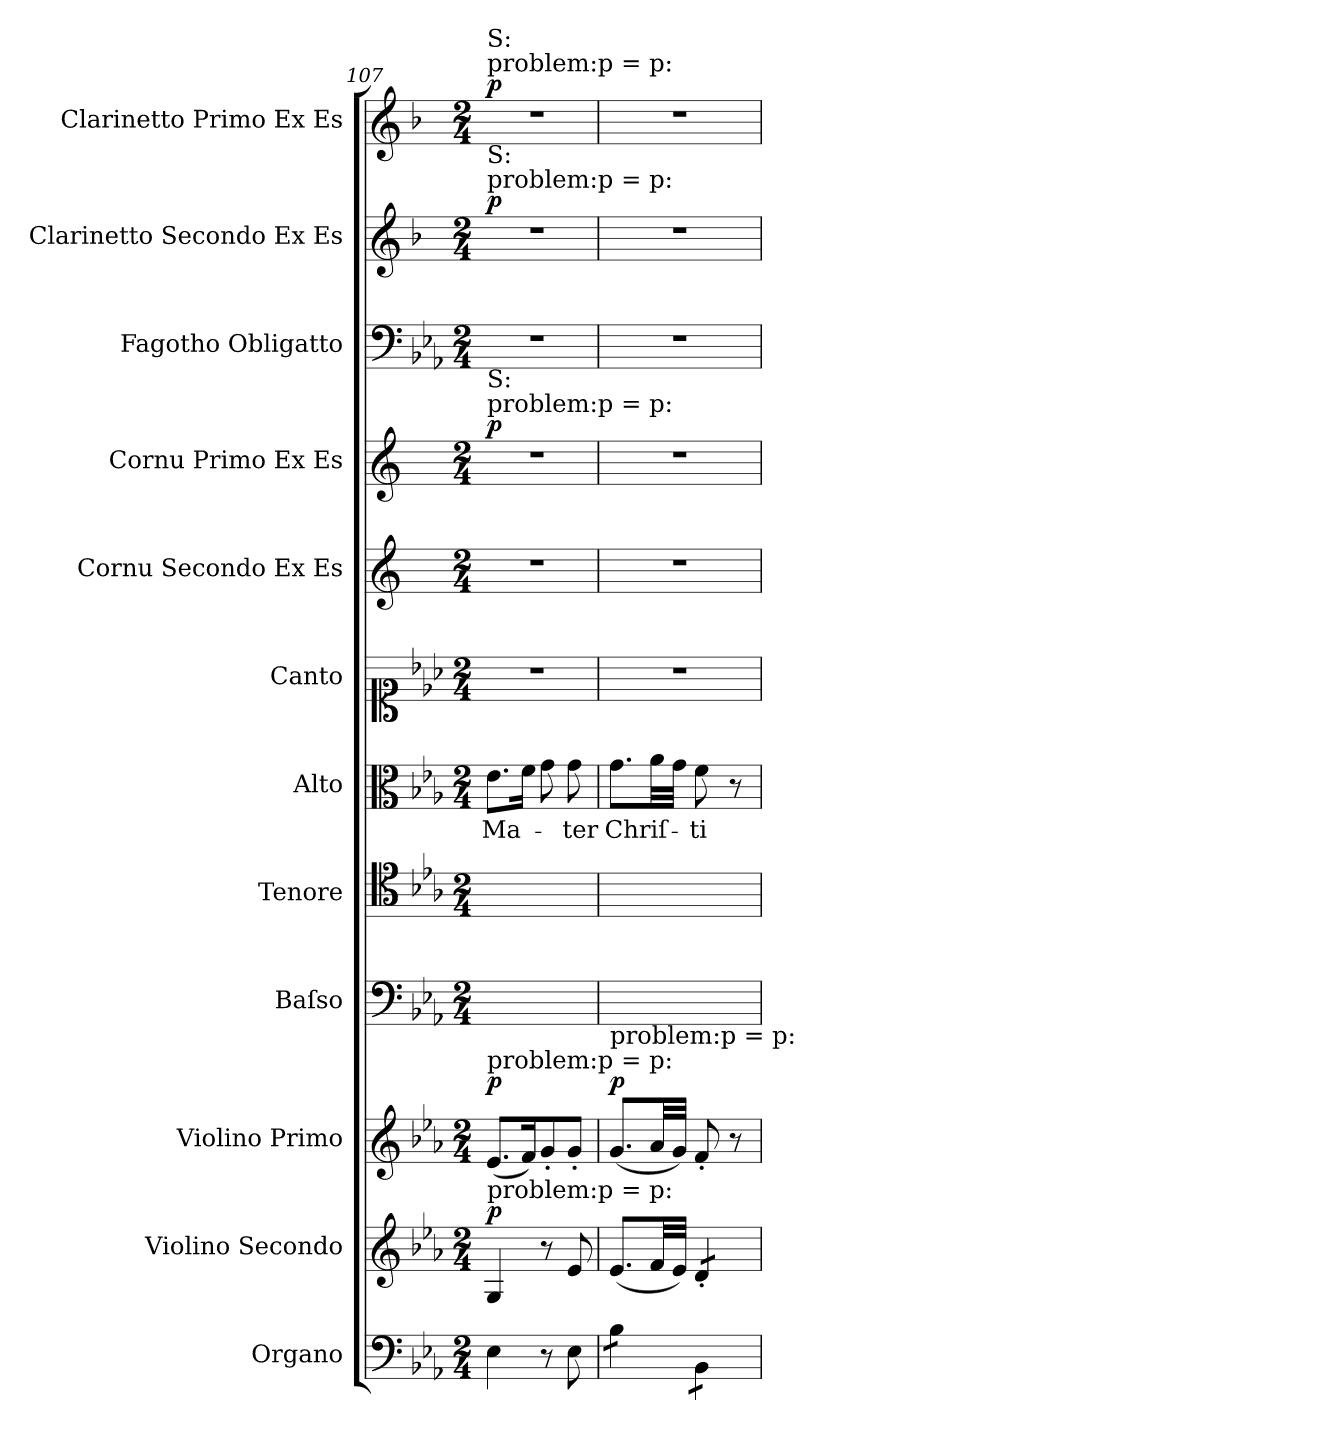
**kern	**kern	**dynam	**kern	**dynam	**kern	**kern	**kern	**text	**kern	**kern	**kern	**dynam	**kern	**kern	**dynam	**kern	**dynam
*part12	*part11	*part11	*part10	*part10	*part9	*part8	*part7	*part7	*part6	*part5	*part4	*part4	*part3	*part2	*part2	*part1	*part1
*staff12	*staff11	*staff11	*staff10	*staff10	*staff9	*staff8	*staff7	*staff7	*staff6	*staff5	*staff4	*staff4	*staff3	*staff2	*staff2	*staff1	*staff1
*I"Organo	*I"Violino Secondo	*	*I"Violino Primo	*	*I"Baſso	*I"Tenore	*I"Alto	*	*I"Canto	*I"Cornu Secondo Ex Es	*I"Cornu Primo Ex Es	*	*I"Fagotho Obligatto	*I"Clarinetto Secondo Ex Es	*	*I"Clarinetto Primo Ex Es	*
*I'Org	*	*	*I'Vno I	*	*I'B.	*I'T.	*I'A.	*	*I'C.	*	*I'Cor I	*	*I'Fag.	*	*	*I'Cor I	*
*clefF4	*clefG2	*	*clefG2	*	*clefF4	*clefC4	*clefC3	*	*clefC1	*clefG2	*clefG2	*	*clefF4	*clefG2	*	*clefG2	*
*	*	*	*	*	*	*	*	*	*	*ITrd5c9	*ITrd5c9	*	*	*ITrd1c2	*	*ITrd1c2	*
*k[b-e-a-]	*k[b-e-a-]	*	*k[b-e-a-]	*	*k[b-e-a-]	*k[b-e-a-]	*k[b-e-a-]	*	*k[b-e-a-]	*k[b-e-a-]	*k[b-e-a-]	*	*k[b-e-a-]	*k[b-e-a-]	*	*k[b-e-a-]	*
*c:	*c:	*	*c:	*	*c:	*c:	*c:	*	*c:	*c:	*c:	*	*c:	*c:	*	*c:	*
*M2/4	*M2/4	*	*M2/4	*	*M2/4	*M2/4	*M2/4	*	*M2/4	*M2/4	*M2/4	*	*M2/4	*M2/4	*	*M2/4	*
=107	=107	=107	=107	=107	=107	=107	=107	=107	=107	=107	=107	=107	=107	=107	=107	=107	=107
!	!	!	!	!	!	!	!	!	!	!	!	!	!	!	!	!LO:TX:a:t=problem&colon;p = p&colon;	!
!	!	!	!	!	!	!	!	!	!	!	!	!	!	!	!	!LO:TX:a:t=S&colon;	!
!	!	!	!	!	!	!	!	!	!	!	!	!	!	!LO:TX:a:t=problem&colon;p = p&colon;	!	!	!
!	!	!	!	!	!	!	!	!	!	!	!	!	!	!LO:TX:a:t=S&colon;	!	!	!
!	!	!	!	!	!	!	!	!	!	!	!LO:TX:a:t=problem&colon;p = p&colon;	!	!	!	!	!	!
!	!	!	!	!	!	!	!	!	!	!	!LO:TX:a:t=S&colon;	!	!	!	!	!	!
!	!	!	!LO:TX:a:t=problem&colon;p = p&colon;	!	!	!	!	!	!	!	!	!	!	!	!	!	!
!	!LO:TX:a:t=problem&colon;p = p&colon;	!	!	!	!	!	!	!	!	!	!	!	!	!	!	!	!
!	!	!LO:DY:a	!	!LO:DY:a	!	!	!	!	!	!	!	!LO:DY:a	!	!	!LO:DY:a	!	!LO:DY:a
4E-\	4G/	p	(8.e-/L	p	2ryy	2ryy	8.e-\L	Ma-	2r	2r	2r	p	2r	2r	p	2r	p
.	.	.	16f/K)	.	.	.	16f\Jk	.	.	.	.	.	.	.	.	.	.
8r	8r	.	8g'/	.	.	.	8g\	.	.	.	.	.	.	.	.	.	.
8E-\	8e-/	.	8g'/J	.	.	.	8g\	-ter	.	.	.	.	.	.	.	.	.
=108	=108	=108	=108	=108	=108	=108	=108	=108	=108	=108	=108	=108	=108	=108	=108	=108	=108
!	!	!	!LO:TX:a:t=problem&colon;p = p&colon;	!	!	!	!	!	!	!	!	!	!	!	!	!	!
!LO:TX:a:t=problem&colon;mixed beam	!	!	!	!	!	!	!	!	!	!	!	!	!	!	!	!	!
!	!	!	!	!LO:DY:a	!	!	!	!	!	!	!	!	!	!	!	!	!
*tremolo	*	*	*	*	*	*	*	*	*	*	*	*	*	*	*	*	*
8B-\L	(8.e-/L	.	(8.g/L	p	2ryy	2ryy	8.g\L	Chriſ-	2r	2r	2r	.	2r	2r	.	2r	.
8B-\J	.	.	.	.	.	.	.	.	.	.	.	.	.	.	.	.	.
.	32f/LL	.	32a-/LL	.	.	.	32a-\LL	.	.	.	.	.	.	.	.	.	.
.	32e-/JJJ)	.	32g/JJJ)	.	.	.	32g\JJJ	.	.	.	.	.	.	.	.	.	.
*	*tremolo	*	*	*	*	*	*	*	*	*	*	*	*	*	*	*	*
8BB-\L	8d'/L	.	8f'/	.	.	.	8f\	-ti	.	.	.	.	.	.	.	.	.
8BB-\J	8d'/J	.	8r	.	.	.	8r	.	.	.	.	.	.	.	.	.	.
*	*Xtremolo	*	*	*	*	*	*	*	*	*	*	*	*	*	*	*	*
*Xtremolo	*	*	*	*	*	*	*	*	*	*	*	*	*	*	*	*	*
=	=	=	=	=	=	=	=	=	=	=	=	=	=	=	=	=	=
*-	*-	*-	*-	*-	*-	*-	*-	*-	*-	*-	*-	*-	*-	*-	*-	*-	*-
